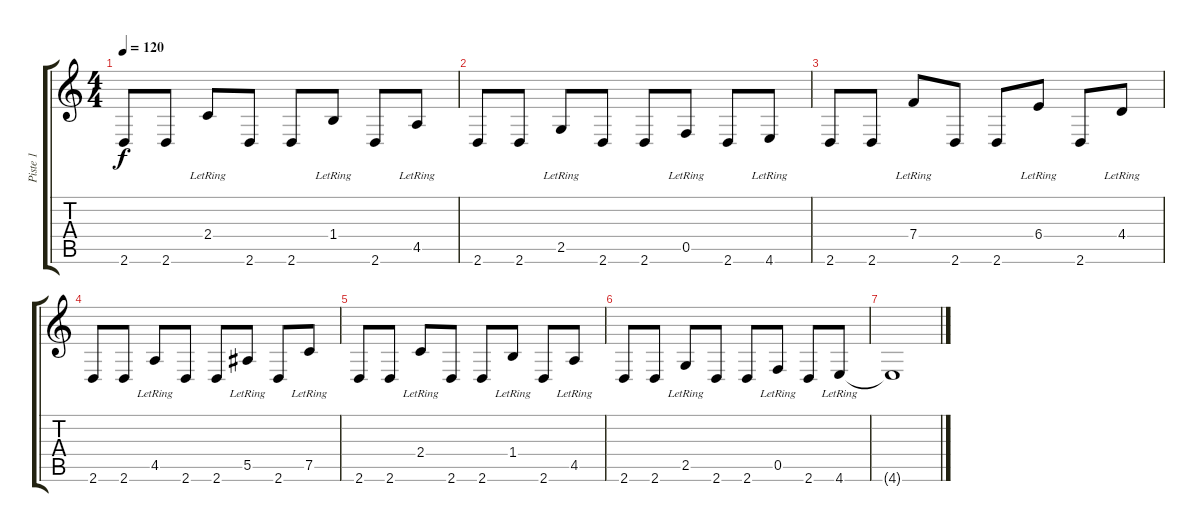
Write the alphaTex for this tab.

\track ("Piste 1" "Piste 1") {instrument distortionguitar}
\staff {score tabs}
\tuning (C4 G3 Eb3 Bb2 F2 C2) {hide}
\ts (4 4)
\tempo 120
\clef g2
\ks c
2.6.8{dy f} 2.6.8 2.4{lr}.8 2.6.8 2.6.8 1.4{lr}.8 2.6.8 4.5{lr}.8 |
2.6.8 2.6.8 2.5{lr}.8 2.6.8 2.6.8 0.5{lr}.8 2.6.8 4.6{lr}.8 |
2.6.8 2.6.8 7.4{lr}.8 2.6.8 2.6.8 6.4{lr}.8 2.6.8 4.4{lr}.8 |
2.6.8 2.6.8 4.5{lr}.8 2.6.8 2.6.8 5.5{lr}.8 2.6.8 7.5{lr}.8 |
2.6.8 2.6.8 2.4{lr}.8 2.6.8 2.6.8 1.4{lr}.8 2.6.8 4.5{lr}.8 |
2.6.8 2.6.8 2.5{lr}.8 2.6.8 2.6.8 0.5{lr}.8 2.6.8 4.6{lr}.8 |
4.6{t}.1{volume 0}
